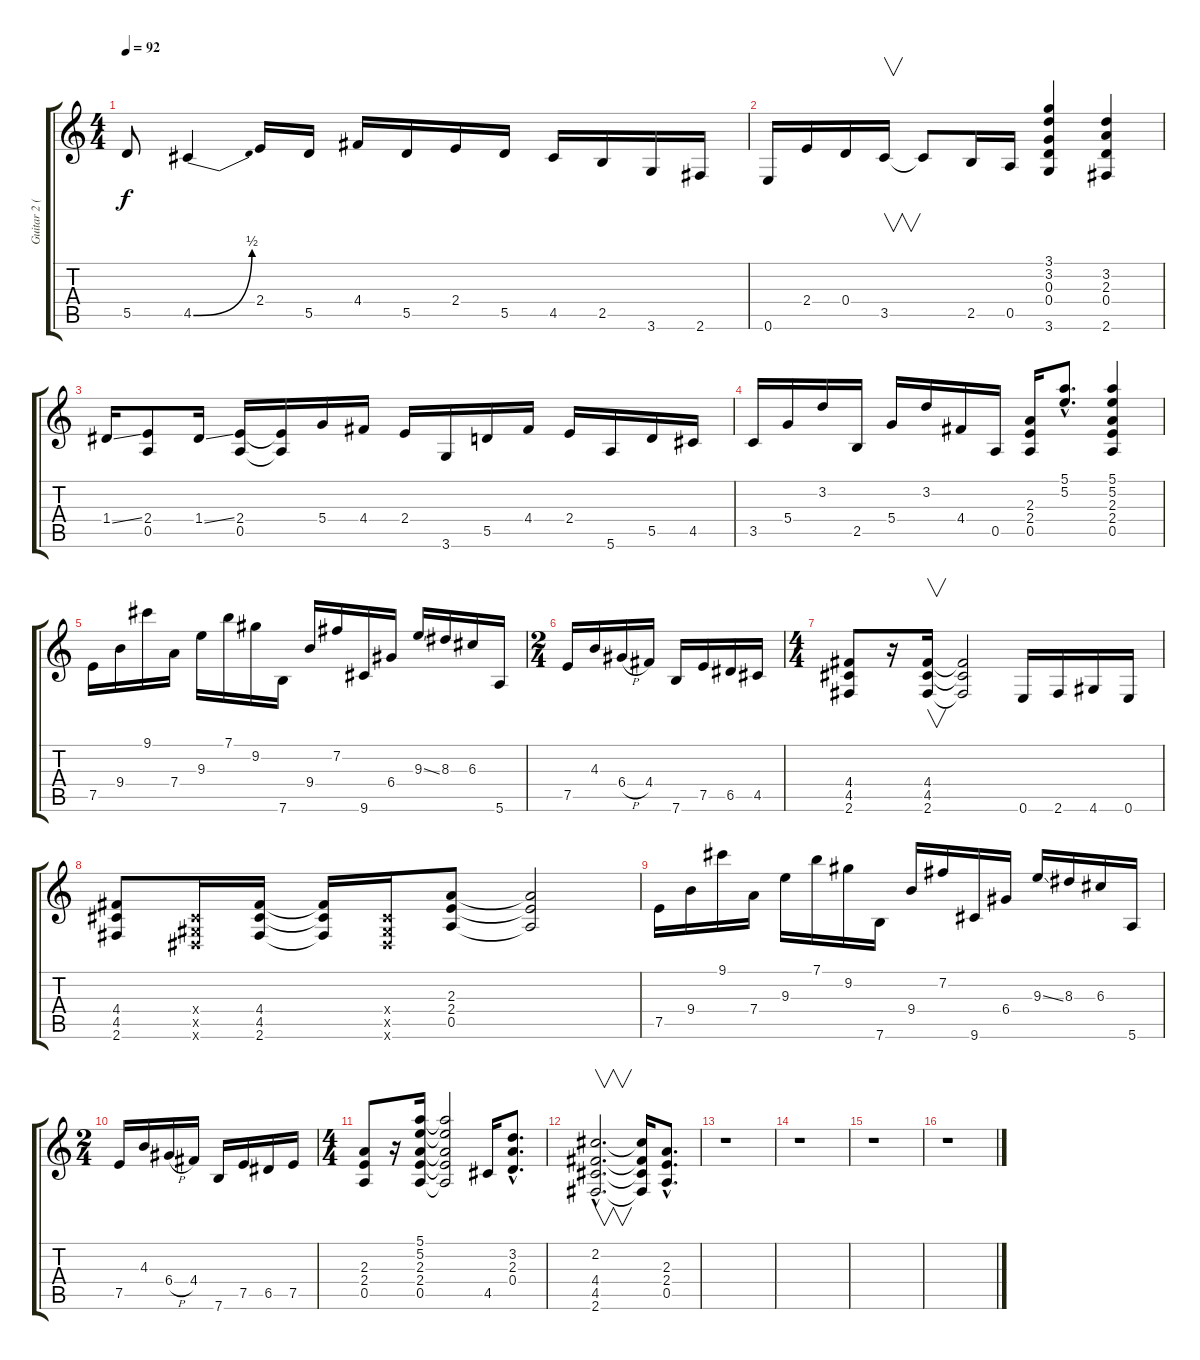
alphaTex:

\track ("Guitar 2 (Rhythm)" "Guitar 2 (") {instrument overdrivenguitar}
\staff {score tabs}
\tuning (E4 B3 G3 D3 A2 E2) {hide}
\ts (4 4)
\tempo 92
\clef g2
\ks c
5.5.8{dy f} 4.5{be (bend 0 0 60 2)}.4 2.4.16 5.5.16 4.4.16 5.5.16 2.4.16 5.5.16 4.5.16 2.5.16 3.6.16 2.6.16 |
0.6.16 2.4.16 0.4.16 3.5.16{v} 3.5{t}.8 2.5.16 0.5.16 (3.1 3.2 0.3 0.4 3.6).4 (3.2 2.3 0.4 2.6).4 |
1.4{ss}.16 (2.4 0.5).8 1.4{ss}.16 (2.4 0.5).16 (2.4{t} 0.5{t}).16 5.4.16 4.4.16 2.4.16 3.6.16 5.5.16 4.4.16 2.4.16 5.6.16 5.5.16 4.5.16 |
3.5.16 5.4.16 3.2.16 2.5.16 5.4.16 3.2.16 4.4.16 0.5.16 (2.3 2.4 0.5).16 (5.1{hac} 5.2{hac}).8{d} (5.1 5.2 2.3 2.4 0.5).4 |
7.5.16 9.4.16 9.1.16 7.4.16 9.3.16 7.1.16 9.2.16 7.6.16 9.4.16 7.2.16 9.6.16 6.4.16 9.3{ss}.16 8.3.16 6.3.16 5.6.16 |
\ts (2 4)
7.5.16 4.3.16 6.4{h}.16 4.4.16 7.6.16 7.5.16 6.5.16 4.5.16 |
\ts (4 4)
(4.4 4.5 2.6).8 r.16 (4.4 4.5 2.6).16{v} (4.4{t} 4.5{t} 2.6{t}).2 0.6.16 2.6.16 4.6.16 0.6.16 |
(4.4 4.5 2.6).8 (-1.4{x} -1.5{x} -1.6{x}).16 (4.4 4.5 2.6).16 (4.4{t} 4.5{t} 2.6{t}).16 (-1.4{x} -1.5{x} -1.6{x}).16 (2.3 2.4 0.5).8 (2.3{t} 2.4{t} 0.5{t}).2 |
7.5.16 9.4.16 9.1.16 7.4.16 9.3.16 7.1.16 9.2.16 7.6.16 9.4.16 7.2.16 9.6.16 6.4.16 9.3{ss}.16 8.3.16 6.3.16 5.6.16 |
\ts (2 4)
7.5.16 4.3.16 6.4{h}.16 4.4.16 7.6.16 7.5.16 6.5.16 7.5.16 |
\ts (4 4)
(2.3 2.4 0.5).8 r.16 (5.1 5.2 2.3 2.4 0.5).16 (5.1{t} 5.2{t} 2.3{t} 2.4{t} 0.5{t}).2 4.5.16 (3.2{hac} 2.3{hac} 0.4{hac}).8{d} |
(2.2{hac} 4.4{hac} 4.5{hac} 2.6{hac}).2{v d} (2.2{t} 4.4{t} 4.5{t} 2.6{t}).16 (2.3{hac} 2.4{hac} 0.5{hac}).8{d} |
r.1 |
r.1 |
r.1 |
r.1
